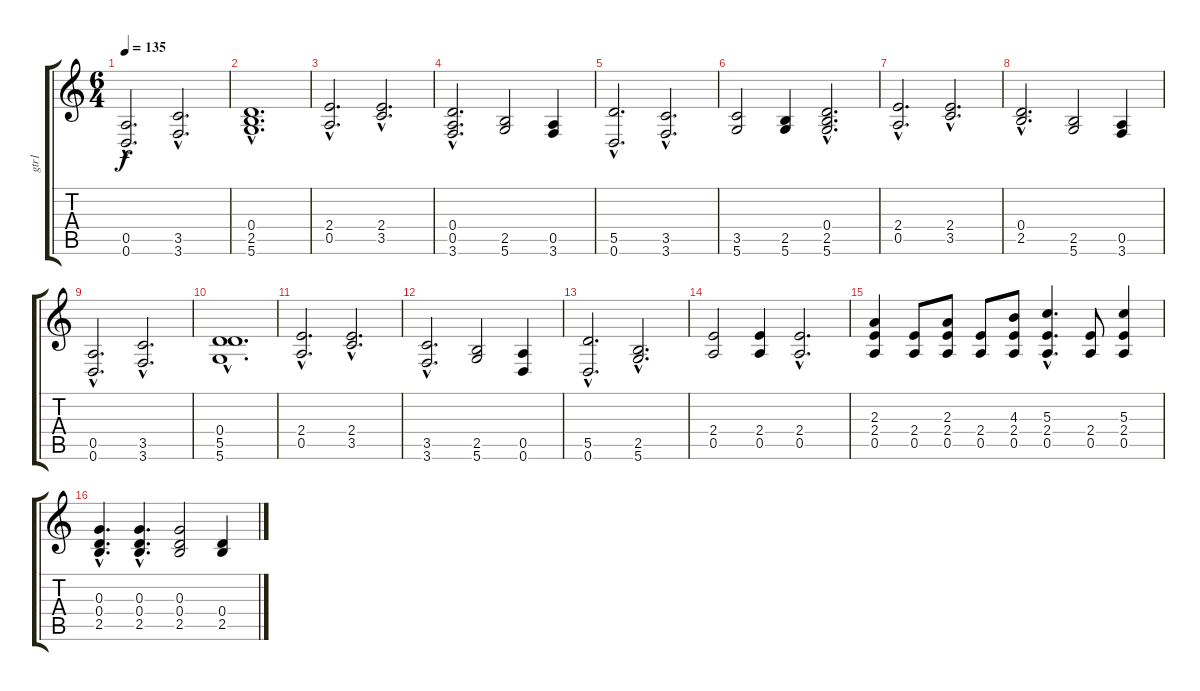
\track ("gtr1" "gtr1") {instrument electricguitarjazz}
\staff {score tabs}
\tuning (E4 B3 G3 D3 A2 D2) {hide}
\ts (6 4)
\tempo 135
\clef g2
\ks c
(0.5{hac} 0.6{hac}).2{d dy f} (3.5{hac} 3.6{hac}).2{d} |
(0.4{hac} 2.5{hac} 5.6{hac}).1{d} |
(2.4{hac} 0.5{hac}).2{d volume 13 instrument distortionguitar} (2.4{hac} 3.5{hac}).2{d} |
(0.4{hac} 0.5{hac} 3.6{hac}).2{d} (2.5 5.6).2 (0.5 3.6).4 |
(5.5{hac} 0.6{hac}).2{d} (3.5{hac} 3.6{hac}).2{d} |
(3.5 5.6).2 (2.5 5.6).4 (0.4{hac} 2.5{hac} 5.6{hac}).2{d} |
(2.4{hac} 0.5{hac}).2{d volume 11 balance 8 instrument distortionguitar} (2.4{hac} 3.5{hac}).2{d} |
(0.4{hac} 2.5{hac}).2{d} (2.5 5.6).2 (0.5 3.6).4 |
(0.5{hac} 0.6{hac}).2{d} (3.5{hac} 3.6{hac}).2{d} |
(0.4{hac} 5.5{hac} 5.6{hac}).1{d} |
(2.4{hac} 0.5{hac}).2{d volume 13 instrument distortionguitar} (2.4{hac} 3.5{hac}).2{d} |
(3.5{hac} 3.6{hac}).2{d} (2.5 5.6).2 (0.5 0.6).4 |
(5.5{hac} 0.6{hac}).2{d} (2.5{hac} 5.6{hac}).2{d} |
(2.4 0.5).2 (2.4 0.5).4 (2.4{hac} 0.5{hac}).2{d} |
(2.3 2.4 0.5).4 (2.4 0.5).8 (2.3 2.4 0.5).8 (2.4 0.5).8 (4.3 2.4 0.5).8 (5.3{hac} 2.4{hac} 0.5{hac}).4{d} (2.4 0.5).8 (5.3 2.4 0.5).4 |
(0.3{hac} 0.4{hac} 2.5{hac}).4{d} (0.3{hac} 0.4{hac} 2.5{hac}).4{d} (0.3 0.4 2.5).2 (0.4 2.5).4
